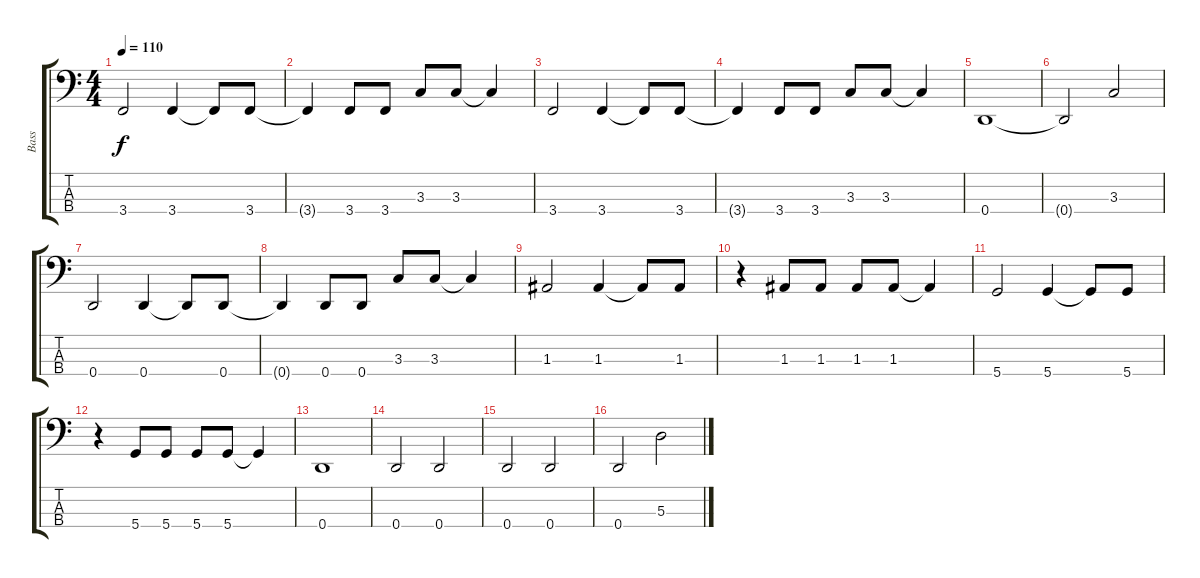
\track ("Bass" "Bass") {instrument electricbassfinger}
\staff {score tabs}
\tuning (G2 D2 A1 D1) {hide}
\ts (4 4)
\tempo 110
\clef f4
\ks c
3.4.2{dy f} 3.4.4 3.4{t}.8 3.4.8 |
3.4{t}.4 3.4.8 3.4.8 3.3.8 3.3.8 3.3{t}.4 |
3.4.2 3.4.4 3.4{t}.8 3.4.8 |
3.4{t}.4 3.4.8 3.4.8 3.3.8 3.3.8 3.3{t}.4 |
0.4.1 |
0.4{t}.2 3.3.2 |
0.4.2 0.4.4 0.4{t}.8 0.4.8 |
0.4{t}.4 0.4.8 0.4.8 3.3.8 3.3.8 3.3{t}.4 |
1.3.2 1.3.4 1.3{t}.8 1.3.8 |
r.4 1.3.8 1.3.8 1.3.8 1.3.8 1.3{t}.4 |
5.4.2 5.4.4 5.4{t}.8 5.4.8 |
r.4 5.4.8 5.4.8 5.4.8 5.4.8 5.4{t}.4 |
0.4.1 |
0.4.2 0.4.2 |
0.4.2 0.4.2 |
0.4.2 5.3.2
